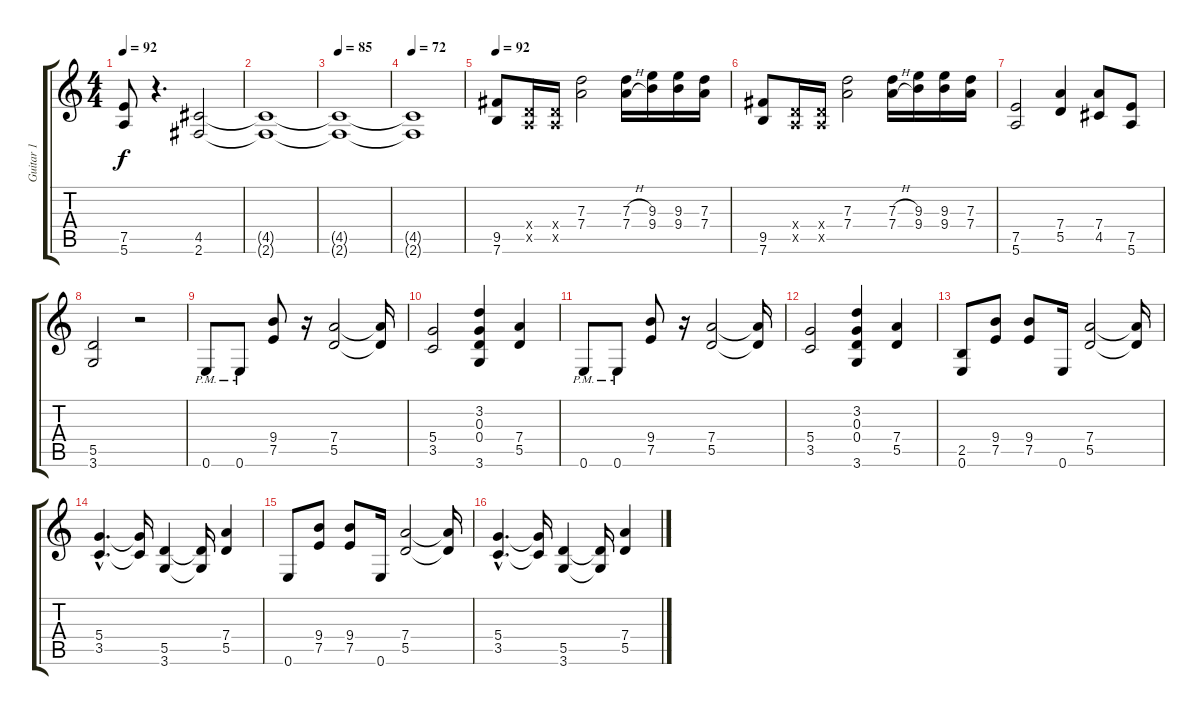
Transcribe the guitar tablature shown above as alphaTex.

\track ("Guitar 1" "Guitar 1") {instrument distortionguitar}
\staff {score tabs}
\tuning (E4 B3 G3 D3 A2 E2) {hide}
\ts (4 4)
\tempo 92
\clef g2
\ks c
(7.5 5.6).8{dy f} r.4{d} (4.5 2.6).2 |
(4.5{t} 2.6{t}).1 |
\tempo 85
(4.5{t} 2.6{t}).1 |
\tempo 72
(4.5{t} 2.6{t}).1 |
\tempo 92
(9.5 7.6).8 (0.4{x} 0.5{x}).16 (0.4{x} 0.5{x}).16 (7.3 7.4).2 (7.3{h} 7.4{h}).16 (9.3 9.4).16 (9.3 9.4).16 (7.3 7.4).16 |
(9.5 7.6).8 (0.4{x} 0.5{x}).16 (0.4{x} 0.5{x}).16 (7.3 7.4).2 (7.3{h} 7.4{h}).16 (9.3 9.4).16 (9.3 9.4).16 (7.3 7.4).16 |
(7.5 5.6).2 (7.4 5.5).4 (7.4 4.5).8 (7.5 5.6).8 |
(5.5 3.6).2 r.2 |
0.6{pm}.8 0.6{pm}.8 (9.4 7.5).8 r.16 (7.4 5.5).2 (7.4{t} 5.5{t}).16 |
(5.4 3.5).2 (3.2 0.3 0.4 3.6).4 (7.4 5.5).4 |
0.6{pm}.8 0.6{pm}.8 (9.4 7.5).8 r.16 (7.4 5.5).2 (7.4{t} 5.5{t}).16 |
(5.4 3.5).2 (3.2 0.3 0.4 3.6).4 (7.4 5.5).4 |
(2.5 0.6).8 (9.4 7.5).8 (9.4 7.5).8 0.6.16 (7.4 5.5).2 (7.4{t} 5.5{t}).16 |
(5.4{hac} 3.5{hac}).4{d} (5.4{t} 3.5{t}).16 (5.5 3.6).4 (5.5{t} 3.6{t}).16 (7.4 5.5).4 |
0.6.8 (9.4 7.5).8 (9.4 7.5).8 0.6.16 (7.4 5.5).2 (7.4{t} 5.5{t}).16 |
(5.4{hac} 3.5{hac}).4{d} (5.4{t} 3.5{t}).16 (5.5 3.6).4 (5.5{t} 3.6{t}).16 (7.4 5.5).4
